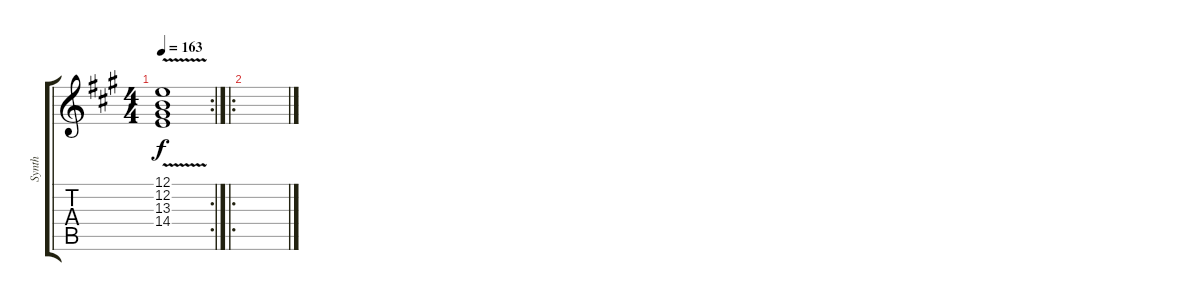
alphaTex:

\track ("Synth" "Synth") {instrument lead2sawtooth}
\staff {score tabs}
\tuning (E4 B3 G3 D3 A2 E2) {hide}
\rc 2
\ts (4 4)
\tempo 163
\clef g2
\ks a
(12.1{v t} 12.2{v t} 13.3{v t} 14.4{v t}).1{dy f} |
\ro
